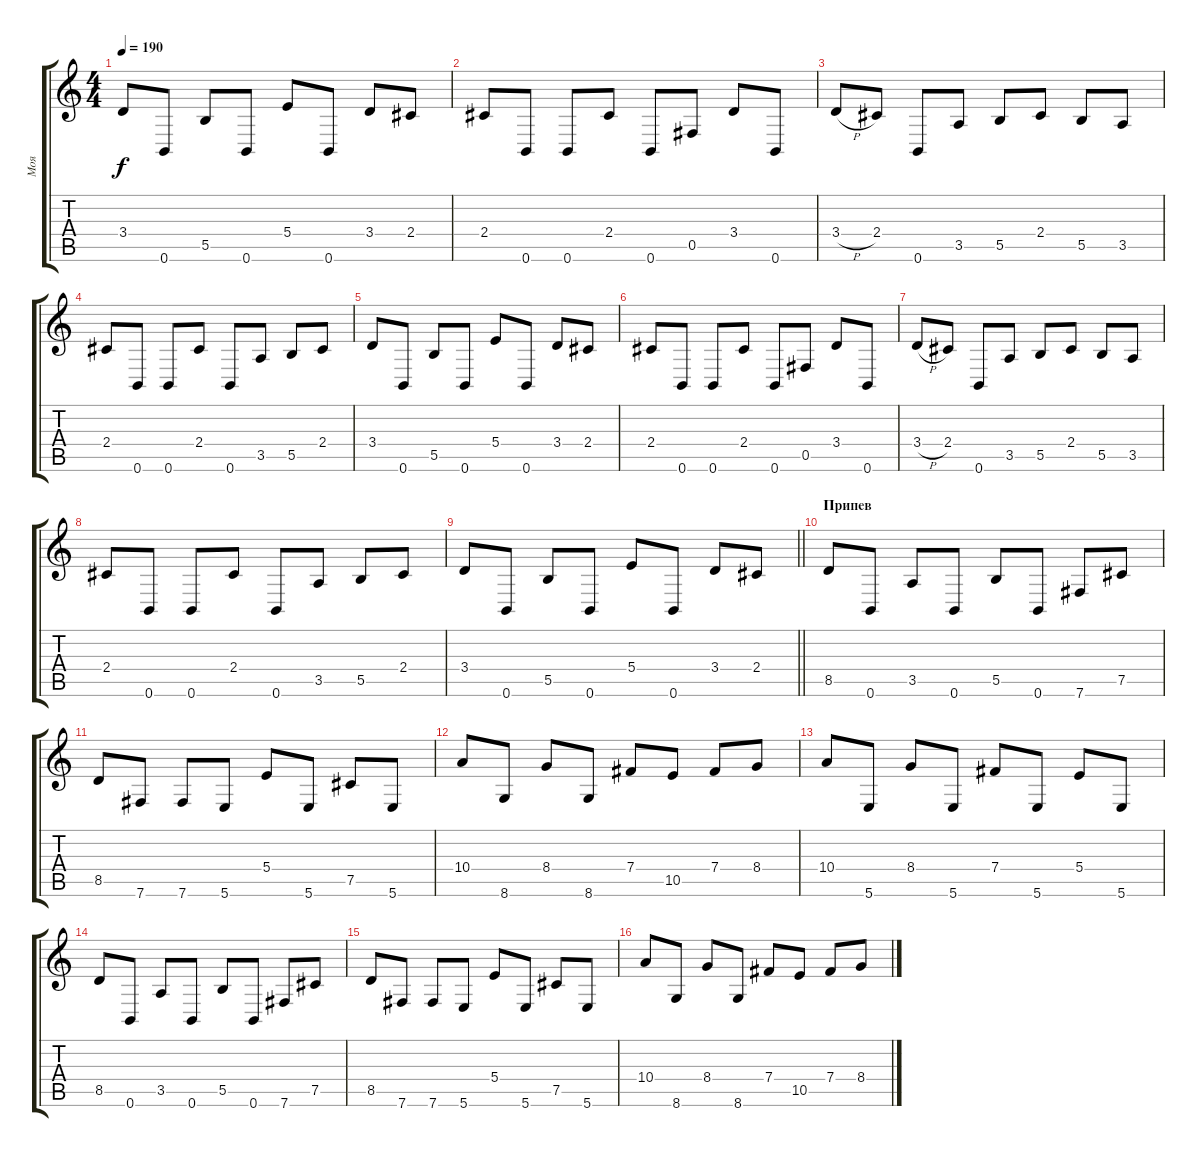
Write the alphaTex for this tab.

\track ("Моя" "Моя") {instrument distortionguitar}
\staff {score tabs}
\tuning (Db4 Ab3 E3 B2 Gb2 B1) {hide}
\ts (4 4)
\tempo 190
\clef g2
\ks c
3.4.8{dy f} 0.6.8 5.5.8 0.6.8 5.4.8 0.6.8 3.4.8 2.4.8 |
2.4.8 0.6.8 0.6.8 2.4.8 0.6.8 0.5.8 3.4.8 0.6.8 |
3.4{h}.8 2.4.8 0.6.8 3.5.8 5.5.8 2.4.8 5.5.8 3.5.8 |
2.4.8 0.6.8 0.6.8 2.4.8 0.6.8 3.5.8 5.5.8 2.4.8 |
3.4.8 0.6.8 5.5.8 0.6.8 5.4.8 0.6.8 3.4.8 2.4.8 |
2.4.8 0.6.8 0.6.8 2.4.8 0.6.8 0.5.8 3.4.8 0.6.8 |
3.4{h}.8 2.4.8 0.6.8 3.5.8 5.5.8 2.4.8 5.5.8 3.5.8 |
2.4.8 0.6.8 0.6.8 2.4.8 0.6.8 3.5.8 5.5.8 2.4.8 |
\barLineRight lightlight
3.4.8 0.6.8 5.5.8 0.6.8 5.4.8 0.6.8 3.4.8 2.4.8 |
\section ("" "Припев")
8.5.8 0.6.8 3.5.8 0.6.8 5.5.8 0.6.8 7.6.8 7.5.8 |
8.5.8 7.6.8 7.6.8 5.6.8 5.4.8 5.6.8 7.5.8 5.6.8 |
10.4.8 8.6.8 8.4.8 8.6.8 7.4.8 10.5.8 7.4.8 8.4.8 |
10.4.8 5.6.8 8.4.8 5.6.8 7.4.8 5.6.8 5.4.8 5.6.8 |
8.5.8 0.6.8 3.5.8 0.6.8 5.5.8 0.6.8 7.6.8 7.5.8 |
8.5.8 7.6.8 7.6.8 5.6.8 5.4.8 5.6.8 7.5.8 5.6.8 |
10.4.8 8.6.8 8.4.8 8.6.8 7.4.8 10.5.8 7.4.8 8.4.8
